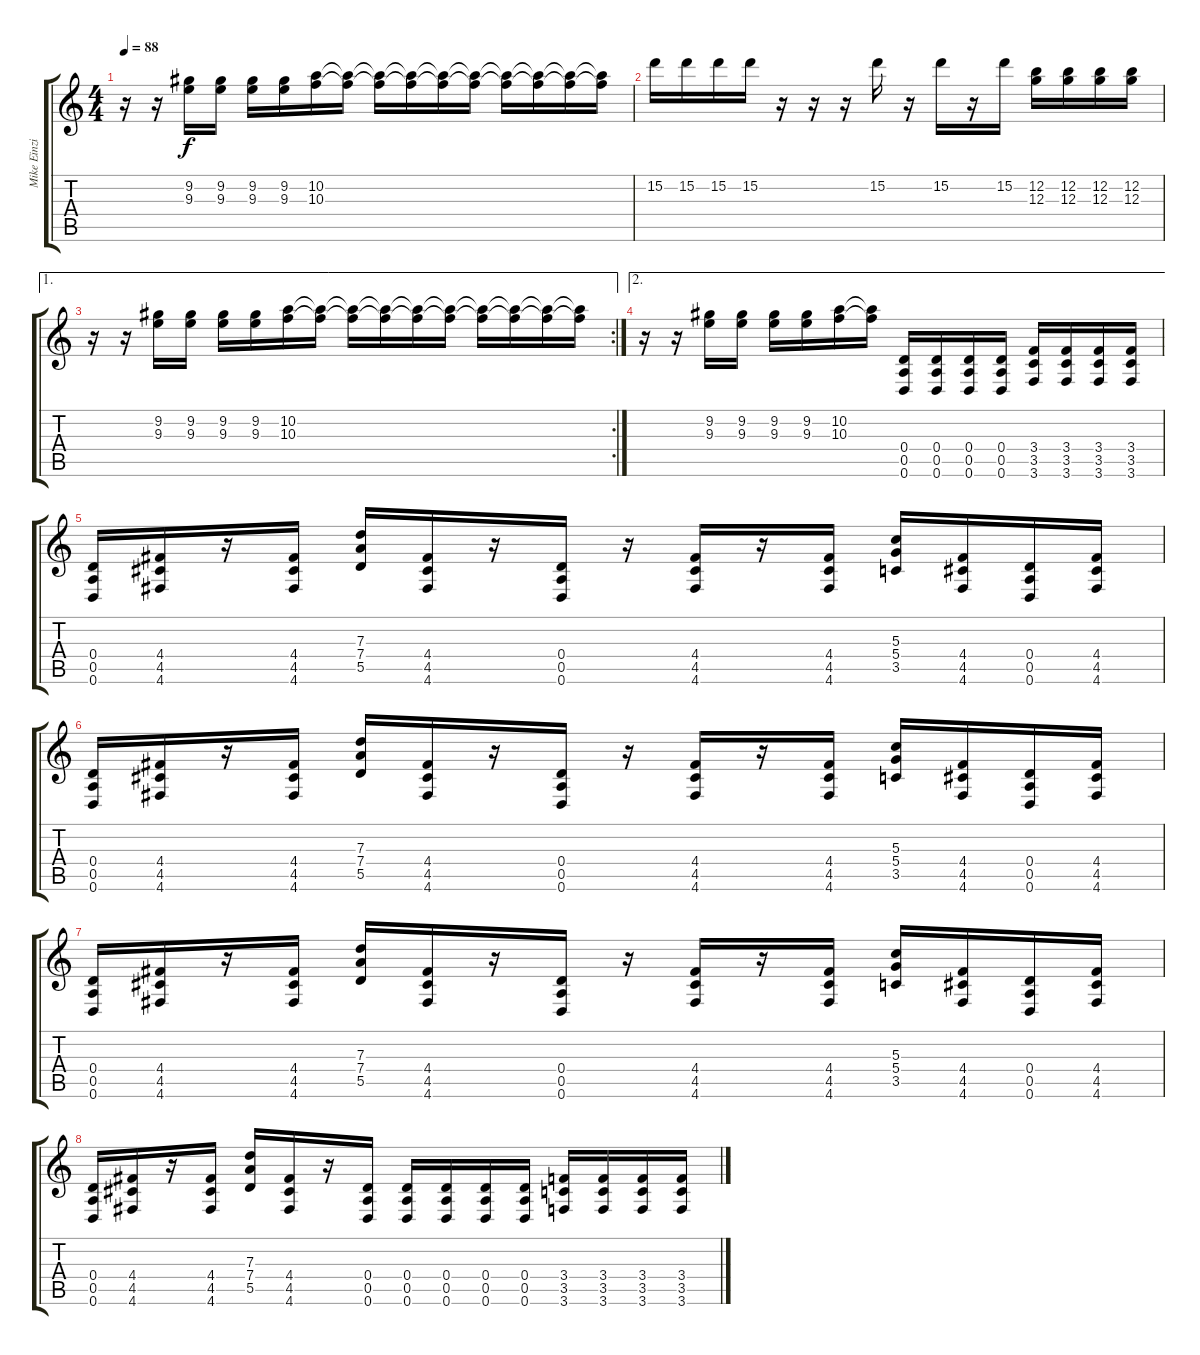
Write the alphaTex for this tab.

\track ("Mike Einzinger" "Mike Einzi") {instrument overdrivenguitar}
\staff {score tabs}
\tuning (E4 B3 G3 D3 A2 D2) {hide}
\ts (4 4)
\tempo 88
\clef g2
\ks c
r.16{dy f} r.16 (9.2 9.3).16 (9.2 9.3).16 (9.2 9.3).16 (9.2 9.3).16 (10.2 10.3).16 (10.2{t} 10.3{t}).16 (10.2{t} 10.3{t}).16 (10.2{t} 10.3{t}).16 (10.2{t} 10.3{t}).16 (10.2{t} 10.3{t}).16 (10.2{t} 10.3{t}).16 (10.2{t} 10.3{t}).16 (10.2{t} 10.3{t}).16 (10.2{t} 10.3{t}).16 |
15.2.16 15.2.16 15.2.16 15.2.16 r.16 r.16 r.16 15.2.16 r.16 15.2.16 r.16 15.2.16 (12.2 12.3).16 (12.2 12.3).16 (12.2 12.3).16 (12.2 12.3).16 |
\ae 1
\rc 2
r.16 r.16 (9.2 9.3).16 (9.2 9.3).16 (9.2 9.3).16 (9.2 9.3).16 (10.2 10.3).16 (10.2{t} 10.3{t}).16 (10.2{t} 10.3{t}).16 (10.2{t} 10.3{t}).16 (10.2{t} 10.3{t}).16 (10.2{t} 10.3{t}).16 (10.2{t} 10.3{t}).16 (10.2{t} 10.3{t}).16 (10.2{t} 10.3{t}).16 (10.2{t} 10.3{t}).16 |
\ae 2
r.16 r.16 (9.2 9.3).16 (9.2 9.3).16 (9.2 9.3).16 (9.2 9.3).16 (10.2 10.3).16 (10.2{t} 10.3{t}).16 (0.4 0.5 0.6).16{instrument overdrivenguitar} (0.4 0.5 0.6).16 (0.4 0.5 0.6).16 (0.4 0.5 0.6).16 (3.4 3.5 3.6).16 (3.4 3.5 3.6).16 (3.4 3.5 3.6).16 (3.4 3.5 3.6).16 |
(0.4 0.5 0.6).16 (4.4 4.5 4.6).16 r.16 (4.4 4.5 4.6).16 (7.3 7.4 5.5).16 (4.4 4.5 4.6).16 r.16 (0.4 0.5 0.6).16 r.16 (4.4 4.5 4.6).16 r.16 (4.4 4.5 4.6).16 (5.3 5.4 3.5).16 (4.4 4.5 4.6).16 (0.4 0.5 0.6).16 (4.4 4.5 4.6).16 |
(0.4 0.5 0.6).16 (4.4 4.5 4.6).16 r.16 (4.4 4.5 4.6).16 (7.3 7.4 5.5).16 (4.4 4.5 4.6).16 r.16 (0.4 0.5 0.6).16 r.16 (4.4 4.5 4.6).16 r.16 (4.4 4.5 4.6).16 (5.3 5.4 3.5).16 (4.4 4.5 4.6).16 (0.4 0.5 0.6).16 (4.4 4.5 4.6).16 |
(0.4 0.5 0.6).16 (4.4 4.5 4.6).16 r.16 (4.4 4.5 4.6).16 (7.3 7.4 5.5).16 (4.4 4.5 4.6).16 r.16 (0.4 0.5 0.6).16 r.16 (4.4 4.5 4.6).16 r.16 (4.4 4.5 4.6).16 (5.3 5.4 3.5).16 (4.4 4.5 4.6).16 (0.4 0.5 0.6).16 (4.4 4.5 4.6).16 |
(0.4 0.5 0.6).16 (4.4 4.5 4.6).16 r.16 (4.4 4.5 4.6).16 (7.3 7.4 5.5).16 (4.4 4.5 4.6).16 r.16 (0.4 0.5 0.6).16 (0.4 0.5 0.6).16 (0.4 0.5 0.6).16 (0.4 0.5 0.6).16 (0.4 0.5 0.6).16 (3.4 3.5 3.6).16 (3.4 3.5 3.6).16 (3.4 3.5 3.6).16 (3.4 3.5 3.6).16
